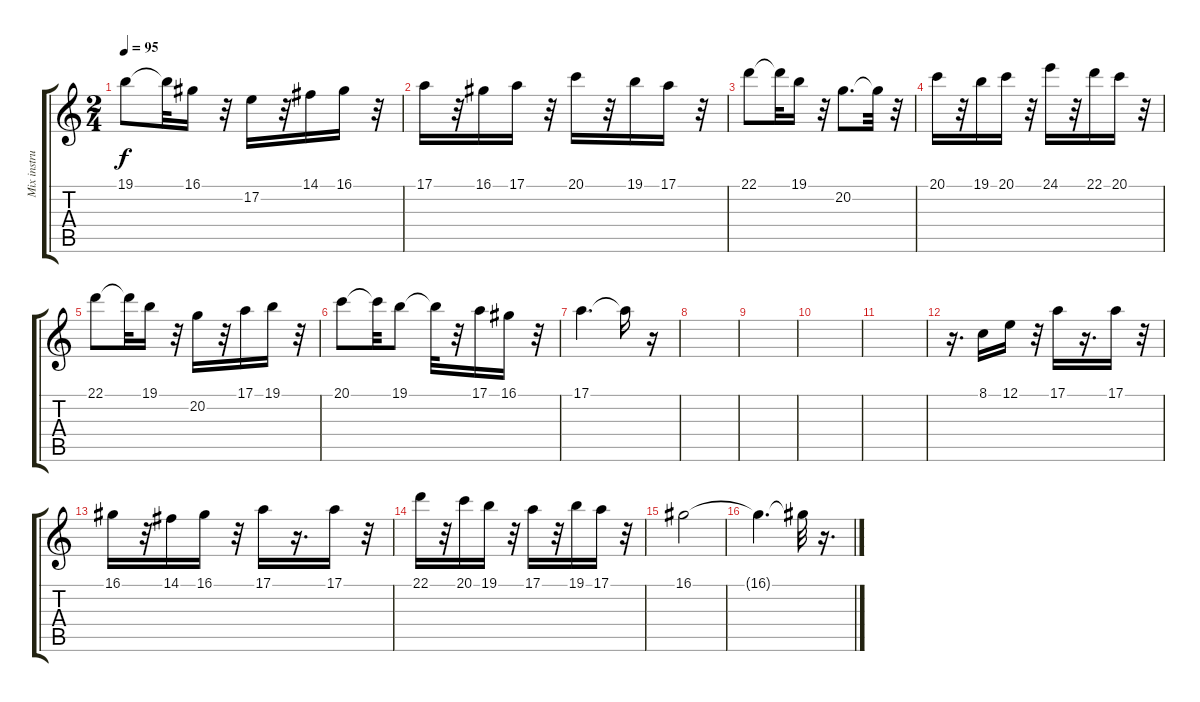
\track ("Mix instrument 2" "Mix instru") {instrument piccolo}
\staff {score tabs}
\tuning (E4 B3 G3 D3 A2 E2) {hide}
\ts (2 4)
\tempo 95
\clef g2
\ks c
19.1.8{dy f} 19.1{t}.32 16.1.16 r.32 17.2.16 r.32 14.1.16 16.1.16 r.32 |
17.1.16 r.32 16.1.16 17.1.16 r.32 20.1.16 r.32 19.1.16 17.1.16 r.32 |
22.1.8 22.1{t}.32 19.1.16 r.32 20.2.8{d} 20.2{t}.32 r.32 |
20.1.16 r.32 19.1.16 20.1.16 r.32 24.1.16 r.32 22.1.16 20.1.16 r.32 |
22.1.8 22.1{t}.32 19.1.16 r.32 20.2.16 r.32 17.1.16 19.1.16 r.32 |
20.1.8 20.1{t}.32 19.1.8 19.1{t}.32 r.32 17.1.16 16.1.16 r.32 |
17.1.4{d} 17.1{t}.16 r.16 |
|
|
|
|
r.16{d} 8.1.16{instrument trumpet} 12.1.16 r.32 17.1.16 r.16{d} 17.1.16 r.32 |
16.1.16 r.32 14.1.16 16.1.16 r.32 17.1.16 r.16{d} 17.1.16 r.32 |
22.1.16 r.32 20.1.16 19.1.16 r.32 17.1.16 r.32 19.1.16 17.1.16 r.32 |
16.1.2 |
16.1{t}.4{d} 16.1{t}.32 r.16{d}
